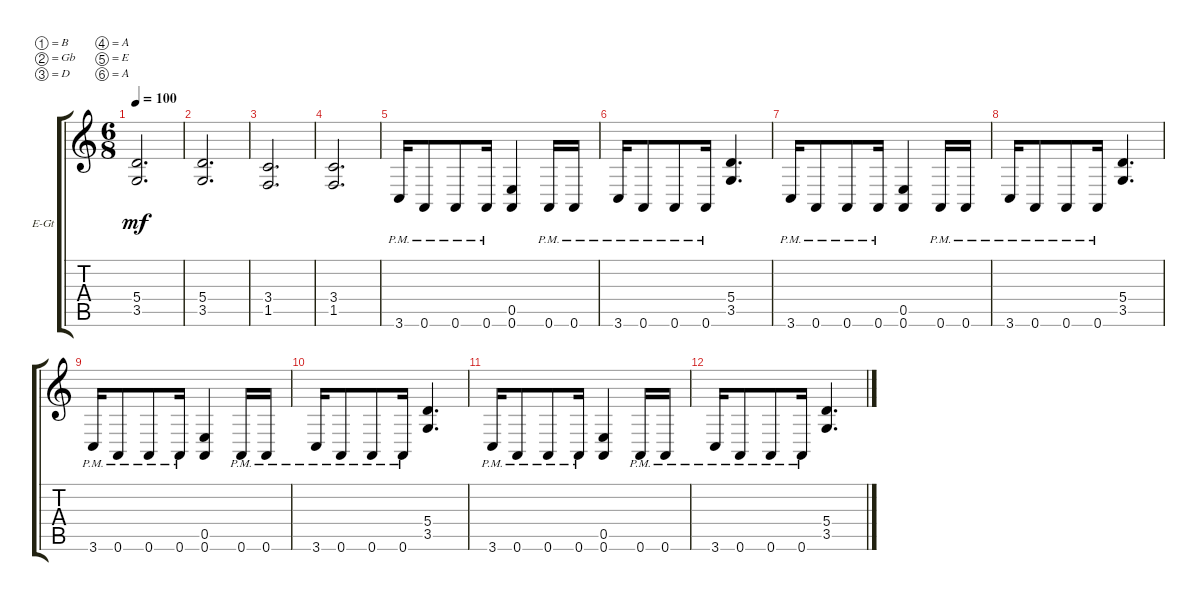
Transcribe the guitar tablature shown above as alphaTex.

\defaultSystemsLayout 4
\bracketExtendMode groupsimilarinstruments
\firstSystemTrackNameOrientation horizontal
\otherSystemsTrackNameOrientation horizontal
\track ("Rhythm Guitar" "E-Gt") {instrument distortionguitar}
\staff {score tabs}
\tuning (B3 Gb3 D3 A2 E2 A1)
\ts (6 8)
\tempo 100
\clef g2
\ks aminor
(3.5 5.4).2{d dy mf} |
(5.4 3.5).2{d} |
(1.5 3.4).2{d} |
(3.4 1.5).2{d} |
3.6{pm}.16 0.6{pm}.8 0.6{pm}.8 0.6{pm}.16 (0.6 0.5).4 0.6{pm}.16 0.6{pm}.16 |
3.6{pm}.16 0.6{pm}.8 0.6{pm}.8 0.6{pm}.16 (3.5 5.4).4{d} |
3.6{pm}.16 0.6{pm}.8 0.6{pm}.8 0.6{pm}.16 (0.6 0.5).4 0.6{pm}.16 0.6{pm}.16 |
3.6{pm}.16 0.6{pm}.8 0.6{pm}.8 0.6{pm}.16 (3.5 5.4).4{d} |
3.6{pm}.16 0.6{pm}.8 0.6{pm}.8 0.6{pm}.16 (0.6 0.5).4 0.6{pm}.16 0.6{pm}.16 |
3.6{pm}.16 0.6{pm}.8 0.6{pm}.8 0.6{pm}.16 (3.5 5.4).4{d} |
3.6{pm}.16 0.6{pm}.8 0.6{pm}.8 0.6{pm}.16 (0.6 0.5).4 0.6{pm}.16 0.6{pm}.16 |
3.6{pm}.16 0.6{pm}.8 0.6{pm}.8 0.6{pm}.16 (3.5 5.4).4{d}
